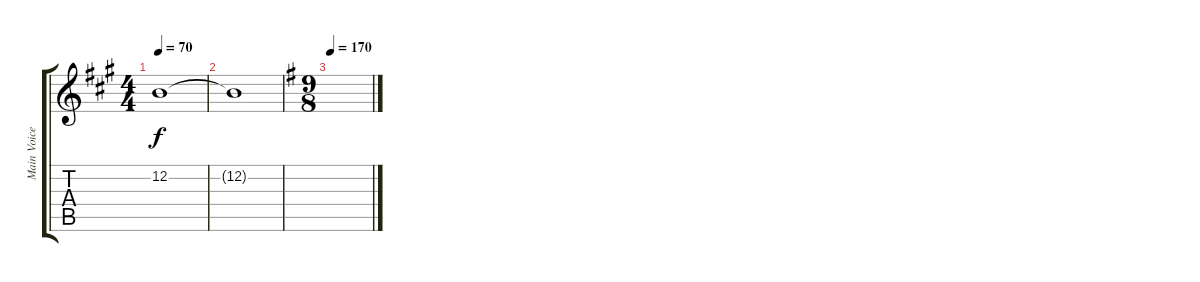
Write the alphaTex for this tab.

\track ("Main Voice" "Main Voice") {instrument choiraahs}
\staff {score tabs}
\tuning (E4 B3 G3 D3 A2 E2) {hide}
\ts (4 4)
\tempo 70
\clef g2
\ks a
12.2.1{dy f} |
12.2{t}.1 |
\ts (9 8)
\tempo 220
\tempo 170
\ks g
